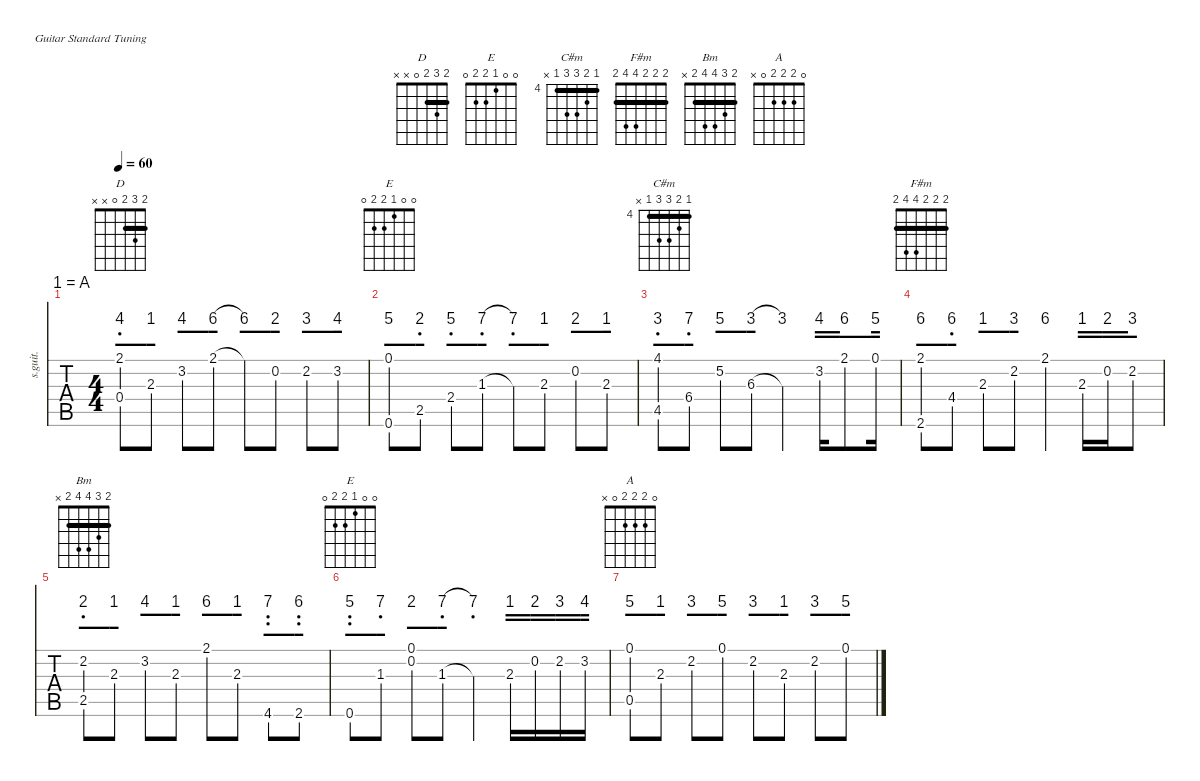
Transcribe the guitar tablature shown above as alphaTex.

\defaultSystemsLayout 4
\hideDynamics
\bracketExtendMode nobrackets
\chordDiagramsInScore
\track ("Steel Guitar" "s.guit.") {defaultSystemsLayout 4 instrument acousticguitarsteel}
\staff {tabs numbered}
\tuning (E4 B3 G3 D3 A2 E2)
\chord ("D" 2 3 2 0 x x) {barre 2}
\chord ("E" 0 0 1 2 2 0) {showfingering false}
\chord ("C#m" 4 5 6 6 4 x) {firstfret 4 showfingering false barre 4}
\chord ("F#m" 2 2 2 4 4 2) {barre (2 2 2)}
\chord ("Bm" 2 3 4 4 2 x) {showfingering false barre 2}
\chord ("A" 0 2 2 2 0 x) {showfingering false}
\ts (4 4)
\tempo 60
\clef g2
\ks a
(0.4{acc forcenatural} 2.1{acc #}).8{ch "D" dy mf instrument acousticguitarsteel} 2.3{acc forcenatural}.8 3.2{acc forcenatural}.8 2.1{acc #}.8 2.1{t acc #}.8 0.2{acc forcenatural}.8 2.2{acc #}.8 3.2{acc forcenatural}.8 |
(0.1{acc forcenatural} 0.6{acc forcenatural}).8{ch "E"} 2.5{acc forcenatural}.8 2.4{acc forcenatural}.8 1.3{acc #}.8 1.3{t acc #}.8 2.3{acc forcenatural}.8 0.2{acc forcenatural}.8 2.3{acc forcenatural}.8 |
(4.5{acc #} 4.1{acc #}).8{ch "C#m"} 6.4{acc #}.8 5.2{acc forcenatural}.8 6.3{acc #}.8 6.3{t acc #}.4 3.2{acc forcenatural}.16 2.1{acc #}.8 0.1{acc forcenatural}.16 |
(2.1{acc #} 2.6{acc #}).8{ch "F#m"} 4.4{acc #}.8 2.3{acc forcenatural}.8 2.2{acc #}.8 2.1{acc #}.4 2.3{acc forcenatural}.16 0.2{acc forcenatural}.16 2.2{acc #}.8 |
(2.5{acc forcenatural} 2.2{acc #}).8{ch "Bm"} 2.3{acc forcenatural}.8 3.2{acc forcenatural}.8 2.3{acc forcenatural}.8 2.1{acc #}.8 2.3{acc forcenatural}.8 4.6{acc #}.8 2.6{acc #}.8 |
0.6{acc forcenatural}.8{ch "E"} 1.3{acc #}.8 (0.2{acc forcenatural} 0.1{acc forcenatural}).8 1.3{acc #}.8 1.3{t acc #}.4 2.3{acc forcenatural}.16 0.2{acc forcenatural}.16 2.2{acc #}.16 3.2{acc forcenatural}.16 |
(0.1{acc forcenatural} 0.5{acc forcenatural}).8{ch "A"} 2.3{acc forcenatural}.8 2.2{acc #}.8 0.1{acc forcenatural}.8 2.2{acc #}.8 2.3{acc forcenatural}.8 2.2{acc #}.8 0.1{acc forcenatural}.8
